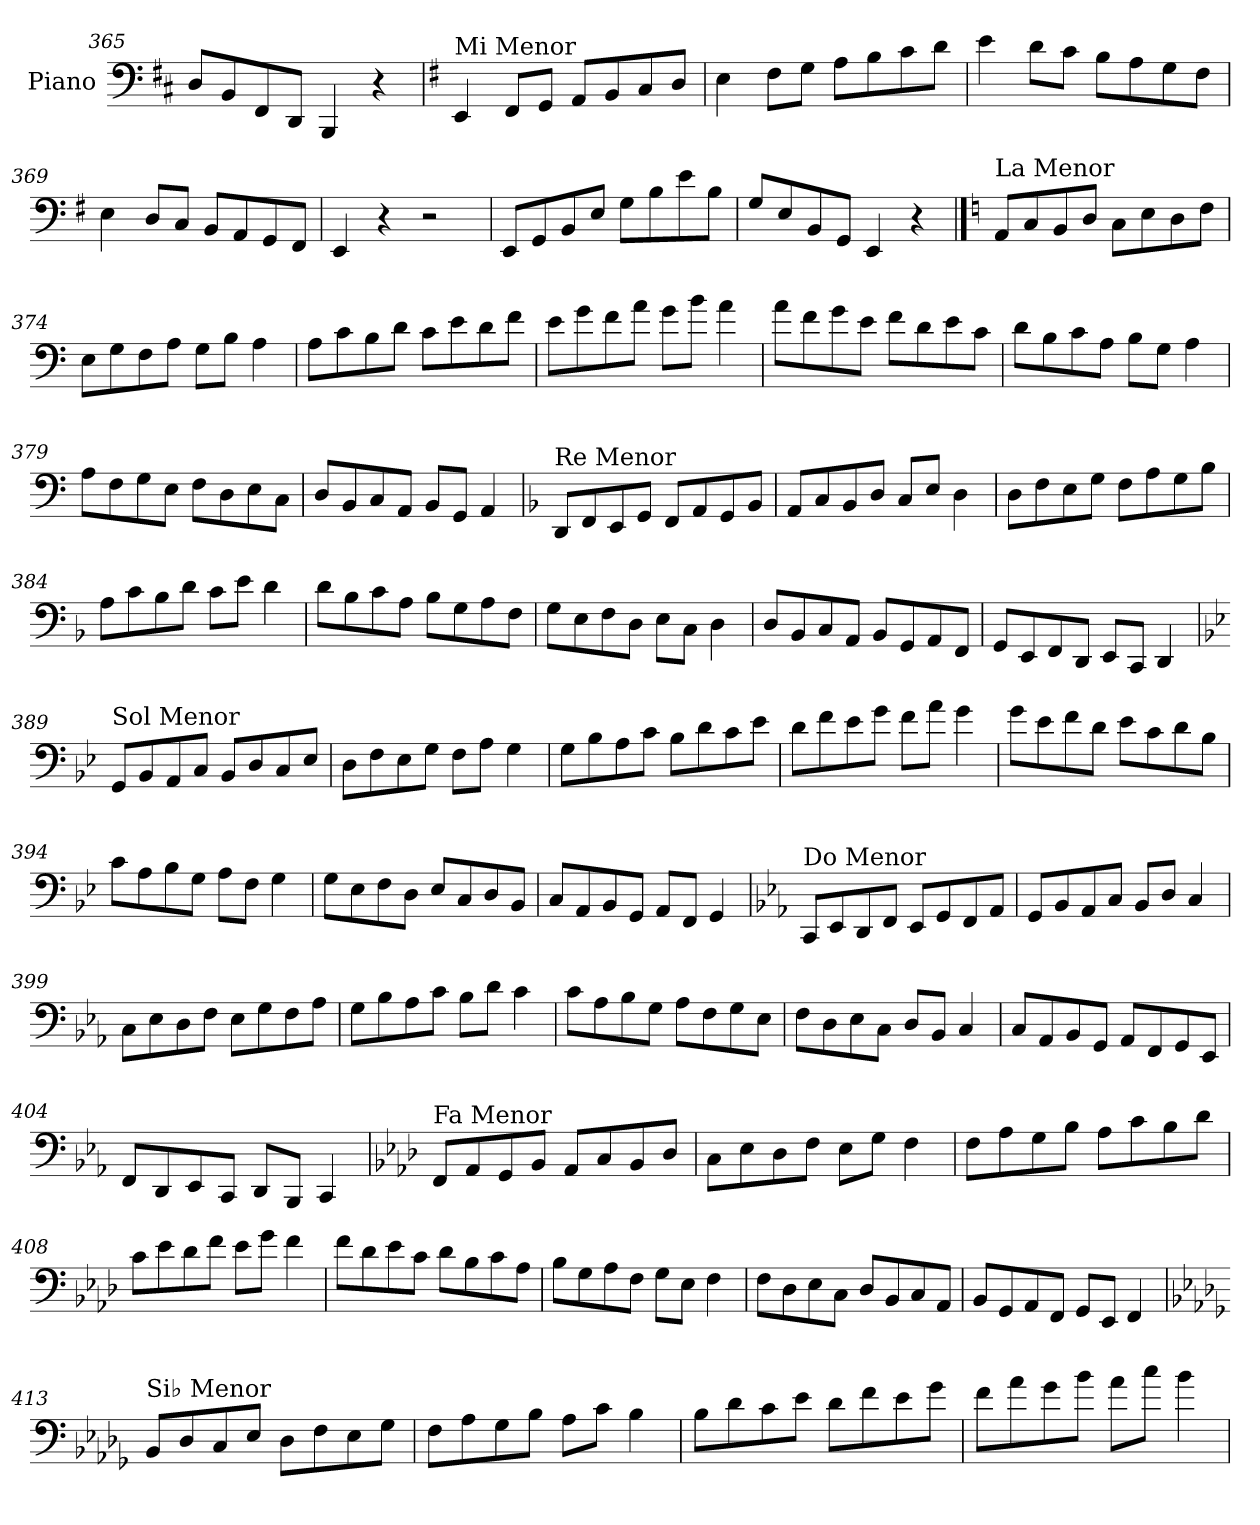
**kern
*part1
*staff1
*I"Piano
*I'Pno.
*clefF4
*k[f#c#]
=365
8D/L
8BB/
8FF#/
8DD/J
4BBB/
4r
!!LO:LB:g=z
=366
*k[f#]
!LO:TX:a:t=Mi Menor
4EE/
8FF#/L
8GG/J
8AA/L
8BB/
8C/
8D/J
=367
4E\
8F#\L
8G\J
8A\L
8B\
8c\
8d\J
=368
4e\
8d\L
8c\J
8B\L
8A\
8G\
8F#\J
=369
4E\
8D/L
8C/J
8BB/L
8AA/
8GG/
8FF#/J
=370
4EE/
4r
2r
=371
8EE/L
8GG/
8BB/
8E/J
8G\L
8B\
8e\
8B\J
=372
8G/L
8E/
8BB/
8GG/J
4EE/
4r
!!LO:PB:g=z
==373
*k[]
!LO:TX:a:t=La Menor
8AA/L
8C/
8BB/
8D/J
8C\L
8E\
8D\
8F\J
=374
8E\L
8G\
8F\
8A\J
8G\L
8B\J
4A\
=375
8A\L
8c\
8B\
8d\J
8c\L
8e\
8d\
8f\J
=376
8e\L
8g\
8f\
8a\J
8g\L
8b\J
4a\
!!LO:LB:g=z
=377
8a\L
8f\
8g\
8e\J
8f\L
8d\
8e\
8c\J
=378
8d\L
8B\
8c\
8A\J
8B\L
8G\J
4A\
=379
8A\L
8F\
8G\
8E\J
8F\L
8D\
8E\
8C\J
=380
8D/L
8BB/
8C/
8AA/J
8BB/L
8GG/J
4AA/
!!LO:LB:g=z
=381
*k[b-]
!LO:TX:a:t=Re Menor
8DD/L
8FF/
8EE/
8GG/J
8FF/L
8AA/
8GG/
8BB-/J
=382
8AA/L
8C/
8BB-/
8D/J
8C/L
8E/J
4D\
=383
8D\L
8F\
8E\
8G\J
8F\L
8A\
8G\
8B-\J
=384
8A\L
8c\
8B-\
8d\J
8c\L
8e\J
4d\
!!LO:LB:g=z
=385
8d\L
8B-\
8c\
8A\J
8B-\L
8G\
8A\
8F\J
=386
8G\L
8E\
8F\
8D\J
8E\L
8C\J
4D\
=387
8D/L
8BB-/
8C/
8AA/J
8BB-/L
8GG/
8AA/
8FF/J
=388
8GG/L
8EE/
8FF/
8DD/J
8EE/L
8CC/J
4DD/
!!LO:LB:g=z
=389
*k[b-e-]
!LO:TX:a:t=Sol Menor
8GG/L
8BB-/
8AA/
8C/J
8BB-/L
8D/
8C/
8E-/J
=390
8D\L
8F\
8E-\
8G\J
8F\L
8A\J
4G\
=391
8G\L
8B-\
8A\
8c\J
8B-\L
8d\
8c\
8e-\J
=392
8d\L
8f\
8e-\
8g\J
8f\L
8a\J
4g\
!!LO:LB:g=z
=393
8g\L
8e-\
8f\
8d\J
8e-\L
8c\
8d\
8B-\J
=394
8c\L
8A\
8B-\
8G\J
8A\L
8F\J
4G\
=395
8G\L
8E-\
8F\
8D\J
8E-/L
8C/
8D/
8BB-/J
=396
8C/L
8AA/
8BB-/
8GG/J
8AA/L
8FF/J
4GG/
!!LO:LB:g=z
=397
*k[b-e-a-]
!LO:TX:a:t=Do Menor
8CC/L
8EE-/
8DD/
8FF/J
8EE-/L
8GG/
8FF/
8AA-/J
=398
8GG/L
8BB-/
8AA-/
8C/J
8BB-/L
8D/J
4C/
=399
8C\L
8E-\
8D\
8F\J
8E-\L
8G\
8F\
8A-\J
=400
8G\L
8B-\
8A-\
8c\J
8B-\L
8d\J
4c\
!!LO:LB:g=z
=401
8c\L
8A-\
8B-\
8G\J
8A-\L
8F\
8G\
8E-\J
=402
8F\L
8D\
8E-\
8C\J
8D/L
8BB-/J
4C/
=403
8C/L
8AA-/
8BB-/
8GG/J
8AA-/L
8FF/
8GG/
8EE-/J
=404
8FF/L
8DD/
8EE-/
8CC/J
8DD/L
8BBB-/J
4CC/
!!LO:PB:g=z
=405
*k[b-e-a-d-]
!LO:TX:a:t=Fa Menor
8FF/L
8AA-/
8GG/
8BB-/J
8AA-/L
8C/
8BB-/
8D-/J
=406
8C\L
8E-\
8D-\
8F\J
8E-\L
8G\J
4F\
=407
8F\L
8A-\
8G\
8B-\J
8A-\L
8c\
8B-\
8d-\J
=408
8c\L
8e-\
8d-\
8f\J
8e-\L
8g\J
4f\
!!LO:LB:g=z
=409
8f\L
8d-\
8e-\
8c\J
8d-\L
8B-\
8c\
8A-\J
=410
8B-\L
8G\
8A-\
8F\J
8G\L
8E-\J
4F\
=411
8F\L
8D-\
8E-\
8C\J
8D-/L
8BB-/
8C/
8AA-/J
=412
8BB-/L
8GG/
8AA-/
8FF/J
8GG/L
8EE-/J
4FF/
!!LO:LB:g=z
=413
*k[b-e-a-d-g-]
!LO:TX:a:t=Si♭ Menor
8BB-/L
8D-/
8C/
8E-/J
8D-\L
8F\
8E-\
8G-\J
=414
8F\L
8A-\
8G-\
8B-\J
8A-\L
8c\J
4B-\
=415
8B-\L
8d-\
8c\
8e-\J
8d-\L
8f\
8e-\
8g-\J
=416
8f\L
8a-\
8g-\
8b-\J
8a-\L
8cc\J
4b-\
=
*-
